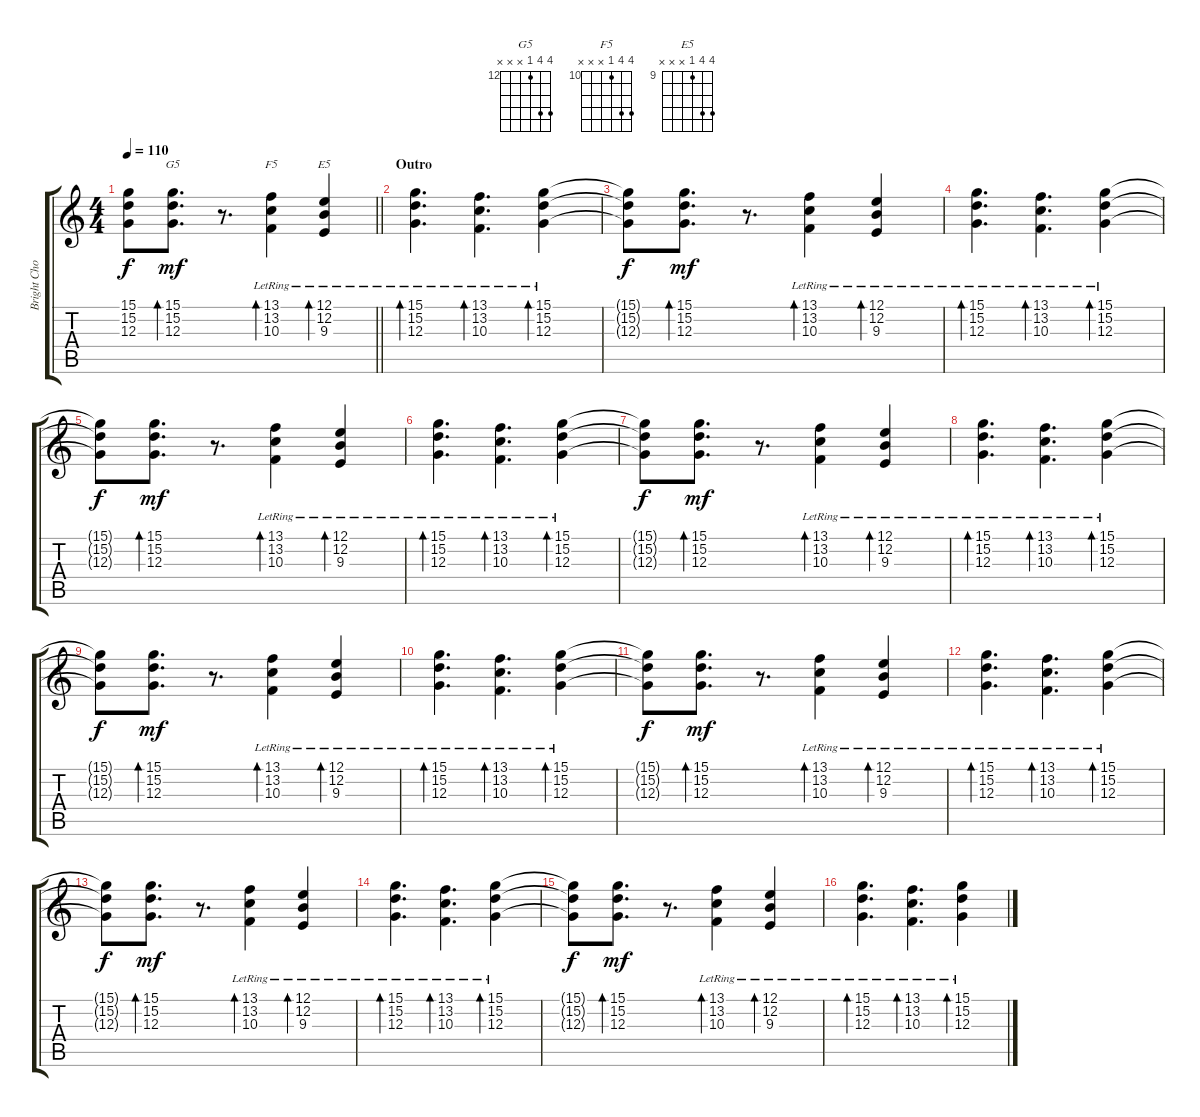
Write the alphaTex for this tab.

\track ("Bright Chords" "Bright Cho") {instrument vibraphone}
\staff {score tabs}
\tuning (E4 B3 G3 D3 A2 E2) {hide}
\chord ("G5" 15 15 12 x x x) {firstfret 12}
\chord ("F5" 13 13 10 x x x) {firstfret 10}
\chord ("E5" 12 12 9 x x x) {firstfret 9}
\ts (4 4)
\tempo 110
\clef g2
\barLineRight lightlight
\ks c
(15.1{t} 15.2{t} 12.3{t}).8{dy f} (15.1 15.2 12.3).8{d bd 30 ch "G5" dy mf} r.8{d} (13.1{lr} 13.2{lr} 10.3{lr}).4{bd 30 ch "F5"} (12.1{lr} 12.2{lr} 9.3{lr}).4{bd 30 ch "E5"} |
\section ("" "Outro")
(15.1{lr} 15.2{lr} 12.3{lr}).4{d bd 30 volume 3} (13.1{lr} 13.2{lr} 10.3{lr}).4{d bd 30} (15.1{lr} 15.2{lr} 12.3{lr}).4{bd 30} |
(15.1{t} 15.2{t} 12.3{t}).8{dy f} (15.1 15.2 12.3).8{d bd 30 dy mf} r.8{d} (13.1{lr} 13.2{lr} 10.3{lr}).4{bd 30} (12.1{lr} 12.2{lr} 9.3{lr}).4{bd 30} |
(15.1{lr} 15.2{lr} 12.3{lr}).4{d bd 30} (13.1{lr} 13.2{lr} 10.3{lr}).4{d bd 30} (15.1{lr} 15.2{lr} 12.3{lr}).4{bd 30} |
(15.1{t} 15.2{t} 12.3{t}).8{dy f} (15.1 15.2 12.3).8{d bd 30 dy mf} r.8{d} (13.1{lr} 13.2{lr} 10.3{lr}).4{bd 30} (12.1{lr} 12.2{lr} 9.3{lr}).4{bd 30} |
(15.1{lr} 15.2{lr} 12.3{lr}).4{d bd 30} (13.1{lr} 13.2{lr} 10.3{lr}).4{d bd 30} (15.1{lr} 15.2{lr} 12.3{lr}).4{bd 30} |
(15.1{t} 15.2{t} 12.3{t}).8{dy f} (15.1 15.2 12.3).8{d bd 30 dy mf} r.8{d} (13.1{lr} 13.2{lr} 10.3{lr}).4{bd 30} (12.1{lr} 12.2{lr} 9.3{lr}).4{bd 30} |
(15.1{lr} 15.2{lr} 12.3{lr}).4{d bd 30} (13.1{lr} 13.2{lr} 10.3{lr}).4{d bd 30} (15.1{lr} 15.2{lr} 12.3{lr}).4{bd 30} |
(15.1{t} 15.2{t} 12.3{t}).8{dy f} (15.1 15.2 12.3).8{d bd 30 dy mf} r.8{d} (13.1{lr} 13.2{lr} 10.3{lr}).4{bd 30} (12.1{lr} 12.2{lr} 9.3{lr}).4{bd 30} |
(15.1{lr} 15.2{lr} 12.3{lr}).4{d bd 30} (13.1{lr} 13.2{lr} 10.3{lr}).4{d bd 30} (15.1{lr} 15.2{lr} 12.3{lr}).4{bd 30} |
(15.1{t} 15.2{t} 12.3{t}).8{dy f} (15.1 15.2 12.3).8{d bd 30 dy mf} r.8{d} (13.1{lr} 13.2{lr} 10.3{lr}).4{bd 30} (12.1{lr} 12.2{lr} 9.3{lr}).4{bd 30} |
(15.1{lr} 15.2{lr} 12.3{lr}).4{d bd 30} (13.1{lr} 13.2{lr} 10.3{lr}).4{d bd 30} (15.1{lr} 15.2{lr} 12.3{lr}).4{bd 30} |
(15.1{t} 15.2{t} 12.3{t}).8{dy f} (15.1 15.2 12.3).8{d bd 30 dy mf} r.8{d} (13.1{lr} 13.2{lr} 10.3{lr}).4{bd 30} (12.1{lr} 12.2{lr} 9.3{lr}).4{bd 30} |
(15.1{lr} 15.2{lr} 12.3{lr}).4{d bd 30} (13.1{lr} 13.2{lr} 10.3{lr}).4{d bd 30} (15.1{lr} 15.2{lr} 12.3{lr}).4{bd 30} |
(15.1{t} 15.2{t} 12.3{t}).8{dy f} (15.1 15.2 12.3).8{d bd 30 dy mf} r.8{d} (13.1{lr} 13.2{lr} 10.3{lr}).4{bd 30} (12.1{lr} 12.2{lr} 9.3{lr}).4{bd 30} |
(15.1{lr} 15.2{lr} 12.3{lr}).4{d bd 30} (13.1{lr} 13.2{lr} 10.3{lr}).4{d bd 30} (15.1{lr} 15.2{lr} 12.3{lr}).4{bd 30}
